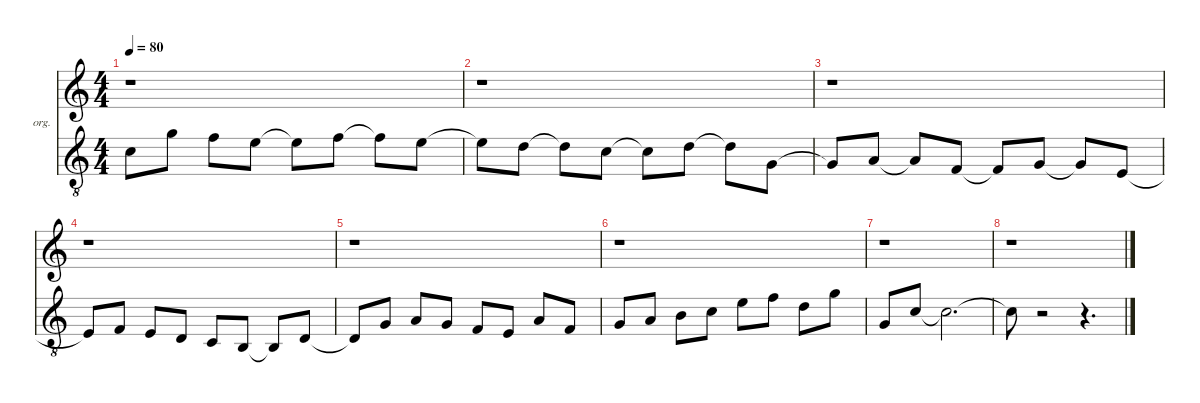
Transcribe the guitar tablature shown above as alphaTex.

\hideDynamics
\bracketExtendMode nobrackets
\firstSystemTrackNameOrientation horizontal
\otherSystemsTrackNameOrientation horizontal
\track ("Pedal" "org.") {instrument churchorgan}
\staff {score}
\tuning (E4 B3 G3 D3 A2 E2)
\ts (4 4)
\tempo 80
\clef g2
\ks c
r.1{dy mf beam Down} |
r.1{beam Down} |
r.1{beam Down} |
r.1{beam Down} |
r.1{beam Down} |
r.1{beam Down} |
r.1{beam Down} |
r.1{beam Down}
\staff {score}
\tuning (G2 D2 A1 E1 B0)
\clef g2
\ottava 8vb
\simile none
\ks c
17.1{t}.8{dy mf beam Down} 24.1.8{beam Down} 22.1.8{beam Down} 21.1.8{beam Down} 21.1{t}.8{beam Down} 22.1.8{beam Down} 22.1{t}.8{beam Down} 21.1.8{beam Down} |
21.1{t}.8{beam Down} 19.1.8{beam Down} 19.1{t}.8{beam Down} 17.1.8{beam Down} 17.1{t}.8{beam Down} 19.1.8{beam Down} 19.1{t}.8{beam Down} 12.1.8{beam Down} |
12.1{t}.8{beam Up} 14.1.8{beam Up} 14.1{t}.8{beam Up} 10.1.8{beam Up} 10.1{t}.8{beam Up} 12.1.8{beam Up} 12.1{t}.8{beam Up} 9.1.8{beam Up} |
9.1{t}.8{beam Up} 10.1.8{beam Up} 9.1.8{beam Up} 12.2.8{beam Up} 10.2.8{beam Up} 9.2.8{beam Up} 9.2{t}.8{beam Up} 12.2.8{beam Up} |
12.2{t}.8{beam Up} 12.1.8{beam Up} 14.1.8{beam Up} 12.1.8{beam Up} 10.1.8{beam Up} 14.2.8{beam Up} 14.1.8{beam Up} 10.1.8{beam Up} |
12.1.8{beam Up} 14.1.8{beam Up} 16.1.8{beam Down} 17.1.8{beam Down} 21.1.8{beam Down} 22.1.8{beam Down} 19.1.8{beam Down} 24.1.8{beam Down} |
17.2.8{beam Up} 17.1.8{beam Up} 17.1{t}.2{d beam Down} |
17.1{t}.8{beam Down} r.2{beam Down} r.4{d beam Down}
